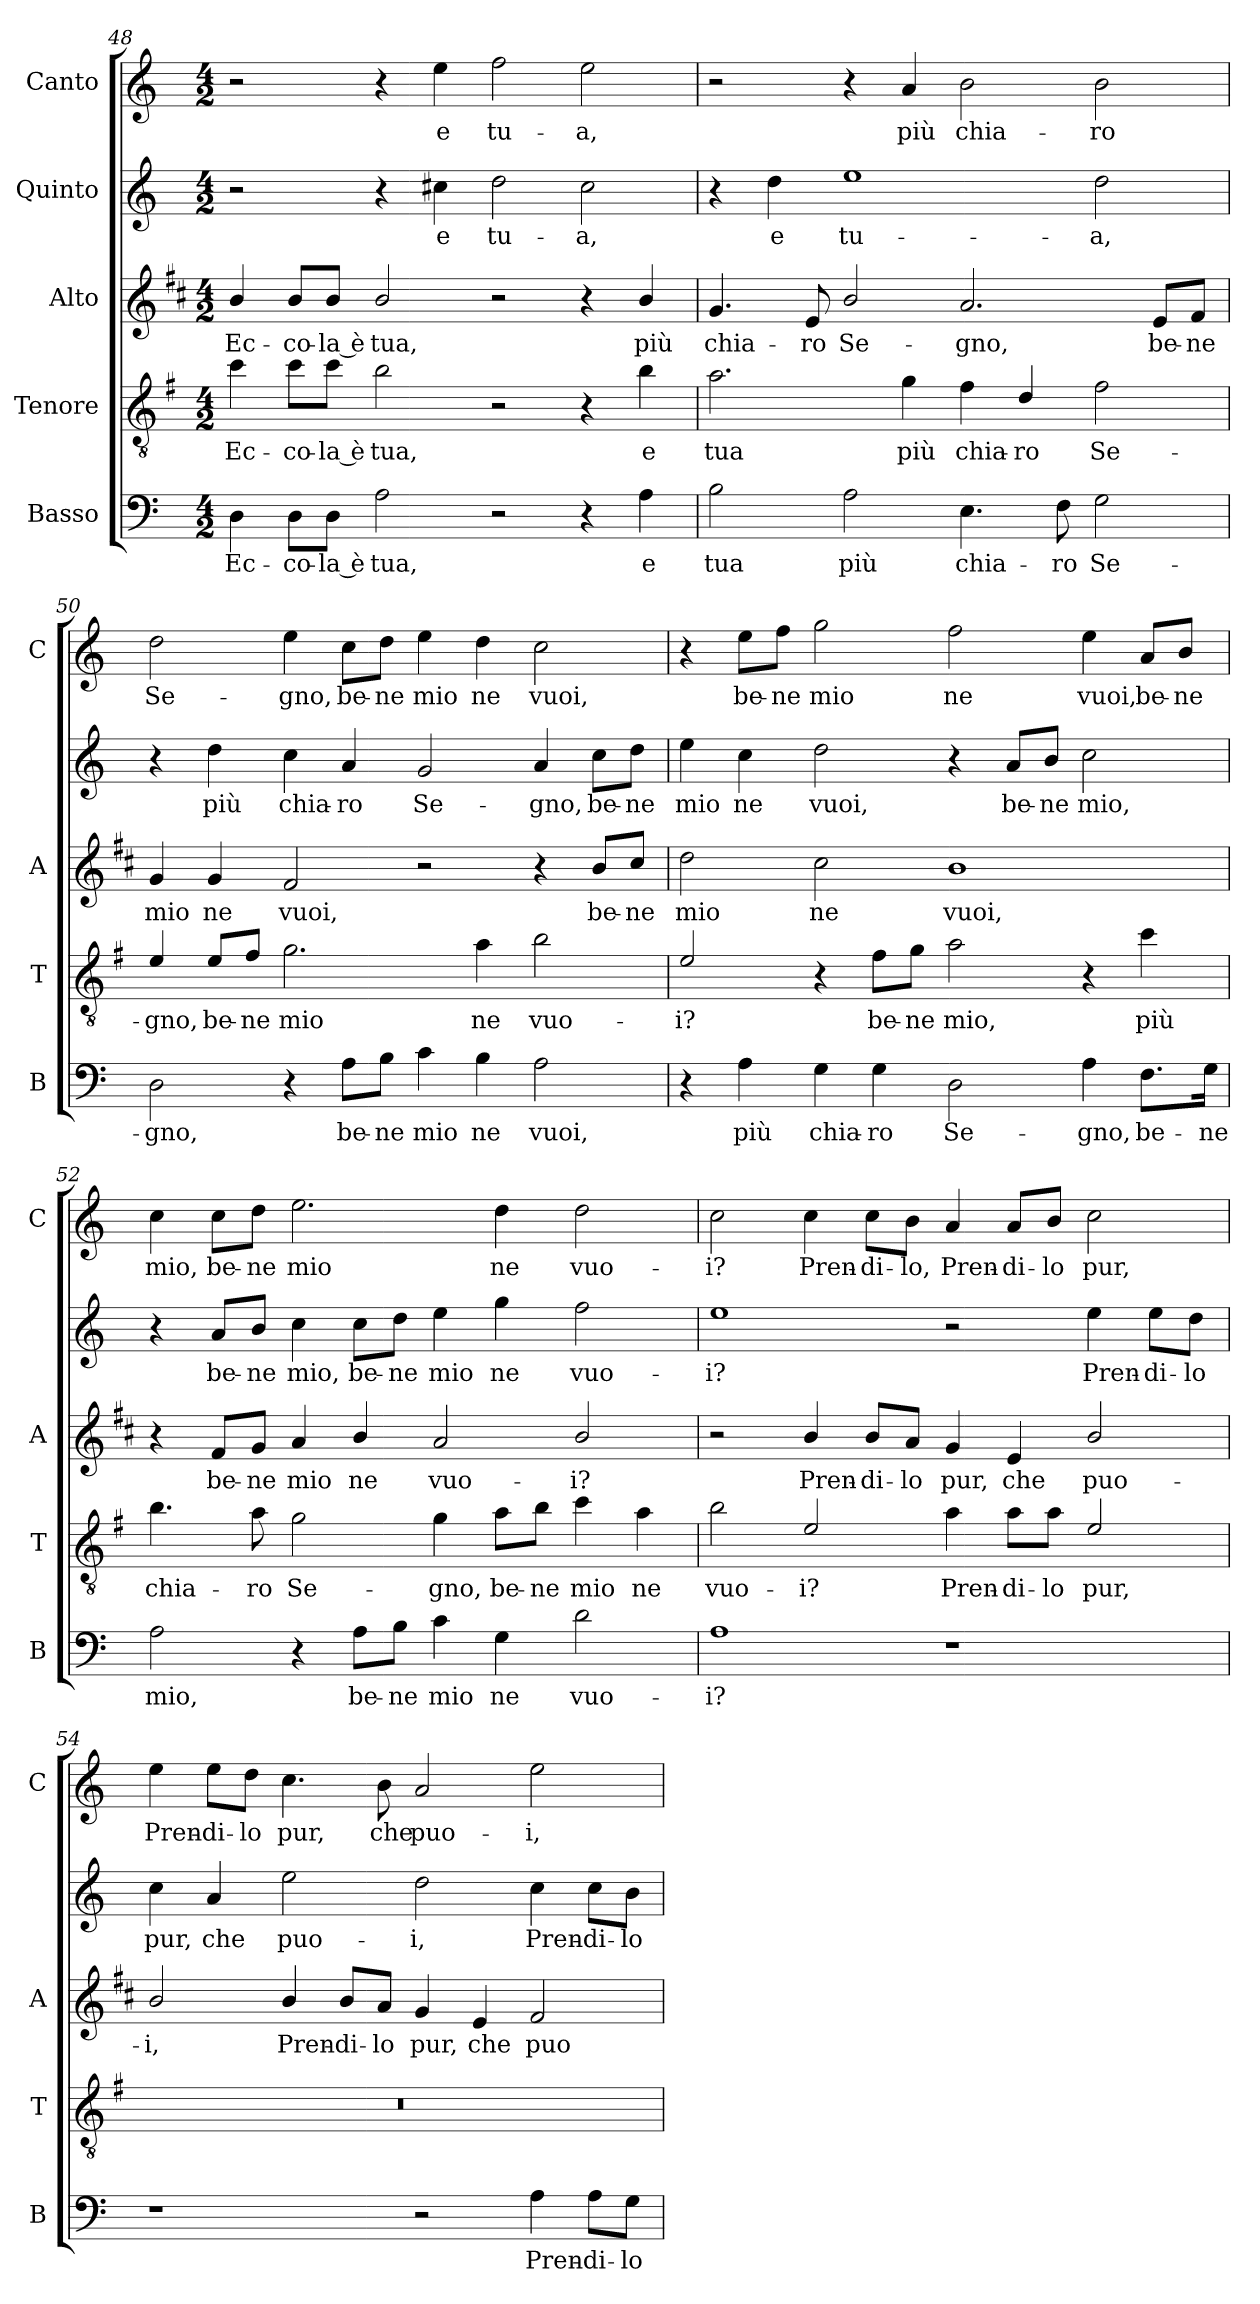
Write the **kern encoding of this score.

**kern	**text	**kern	**text	**kern	**text	**kern	**text	**kern	**text
*part5	*part5	*part4	*part4	*part3	*part3	*part2	*part2	*part1	*part1
*staff5	*staff5	*staff4	*staff4	*staff3	*staff3	*staff2	*staff2	*staff1	*staff1
*I"Basso	*	*I"Tenore	*	*I"Alto	*	*I"Quinto	*	*I"Canto	*
*I'B	*	*I'T	*	*I'A	*	*	*	*I'C	*
*clefF4	*	*clefGv2	*	*clefG2	*	*clefG2	*	*clefG2	*
*	*	*ITrd4c7	*	*ITrd1c2	*	*	*	*	*
*k[]	*	*k[]	*	*k[]	*	*k[]	*	*k[]	*
*C:	*	*C:	*	*C:	*	*C:	*	*C:	*
*M4/2	*	*M4/2	*	*M4/2	*	*M4/2	*	*M4/2	*
=48	=48	=48	=48	=48	=48	=48	=48	=48	=48
!	!LO:LY:b	!	!LO:LY:b	!	!LO:LY:b	!	!	!	!
4D\	Ec-	4f\	Ec-	4a/	Ec-	2r	.	2r	.
!	!LO:LY:b	!	!LO:LY:b	!	!LO:LY:b	!	!	!	!
8D\L	-co-	8f\L	-co-	8a/L	-co-	.	.	.	.
!	!LO:LY:b	!	!LO:LY:b	!	!LO:LY:b	!	!	!	!
8D\J	-la è	8f\J	-la è	8a/J	-la è	.	.	.	.
!	!LO:LY:b	!	!LO:LY:b	!	!LO:LY:b	!	!	!	!
2A\	tua,	2e\	tua,	2a/	tua,	4r	.	4r	.
!	!	!	!	!	!	!	!LO:LY:b	!	!LO:LY:b
.	.	.	.	.	.	4cc#X\	e	4ee\	e
!	!	!	!	!	!	!	!LO:LY:b	!	!LO:LY:b
2r	.	2r	.	2r	.	2dd\	tu-	2ff\	tu-
!	!	!	!	!	!	!	!LO:LY:b	!	!LO:LY:b
4r	.	4r	.	4r	.	2cc#\	-a,	2ee\	-a,
!	!LO:LY:b	!	!LO:LY:b	!	!LO:LY:b	!	!	!	!
4A\	e	4e\	e	4a/	più	.	.	.	.
=49	=49	=49	=49	=49	=49	=49	=49	=49	=49
!	!LO:LY:b	!	!LO:LY:b	!	!LO:LY:b	!	!	!	!
2B\	tua	2.d\	tua	4.f/	chia-	4r	.	2r	.
!	!	!	!	!	!	!	!LO:LY:b	!	!
.	.	.	.	.	.	4dd\	e	.	.
!	!	!	!	!	!LO:LY:b	!	!	!	!
.	.	.	.	8d/	-ro	.	.	.	.
!	!LO:LY:b	!	!	!	!LO:LY:b	!	!LO:LY:b	!	!
2A\	più	.	.	2a/	Se-	1ee	tu-	4r	.
!	!	!	!LO:LY:b	!	!	!	!	!	!LO:LY:b
.	.	4c\	più	.	.	.	.	4a/	più
!	!LO:LY:b	!	!LO:LY:b	!	!LO:LY:b	!	!	!	!LO:LY:b
4.E\	chia-	4B\	chia-	2.g/	-gno,	.	.	2b\	chia-
!	!	!	!LO:LY:b	!	!	!	!	!	!
.	.	4G/	-ro	.	.	.	.	.	.
!	!LO:LY:b	!	!	!	!	!	!	!	!
8F\	-ro	.	.	.	.	.	.	.	.
!	!LO:LY:b	!	!LO:LY:b	!	!	!	!LO:LY:b	!	!LO:LY:b
2G\	Se-	2B\	Se-	.	.	2dd\	-a,	2b\	-ro
!	!	!	!	!	!LO:LY:b	!	!	!	!
.	.	.	.	8d/L	be-	.	.	.	.
!	!	!	!	!	!LO:LY:b	!	!	!	!
.	.	.	.	8e/J	-ne	.	.	.	.
!!LO:LB:g=z
=50	=50	=50	=50	=50	=50	=50	=50	=50	=50
!	!LO:LY:b	!	!LO:LY:b	!	!LO:LY:b	!	!	!	!LO:LY:b
2D\	-gno,	4A/	-gno,	4f/	mio	4r	.	2dd\	Se-
!	!	!	!LO:LY:b	!	!LO:LY:b	!	!LO:LY:b	!	!
.	.	8A/L	be-	4f/	ne	4dd\	più	.	.
!	!	!	!LO:LY:b	!	!	!	!	!	!
.	.	8B/J	-ne	.	.	.	.	.	.
!	!	!	!LO:LY:b	!	!LO:LY:b	!	!LO:LY:b	!	!LO:LY:b
4r	.	2.c\	mio	2e/	vuoi,	4cc\	chia-	4ee\	-gno,
!	!LO:LY:b	!	!	!	!	!	!LO:LY:b	!	!LO:LY:b
8A\L	be-	.	.	.	.	4a/	-ro	8cc\L	be-
!	!LO:LY:b	!	!	!	!	!	!	!	!LO:LY:b
8B\J	-ne	.	.	.	.	.	.	8dd\J	-ne
!	!LO:LY:b	!	!	!	!	!	!LO:LY:b	!	!LO:LY:b
4c\	mio	.	.	2r	.	2g/	Se-	4ee\	mio
!	!LO:LY:b	!	!LO:LY:b	!	!	!	!	!	!LO:LY:b
4B\	ne	4d\	ne	.	.	.	.	4dd\	ne
!	!LO:LY:b	!	!LO:LY:b	!	!	!	!LO:LY:b	!	!LO:LY:b
2A\	vuoi,	2e\	vuo-	4r	.	4a/	-gno,	2cc\	vuoi,
!	!	!	!	!	!LO:LY:b	!	!LO:LY:b	!	!
.	.	.	.	8a/L	be-	8cc\L	be-	.	.
!	!	!	!	!	!LO:LY:b	!	!LO:LY:b	!	!
.	.	.	.	8b/J	-ne	8dd\J	-ne	.	.
=51	=51	=51	=51	=51	=51	=51	=51	=51	=51
!	!	!	!LO:LY:b	!	!LO:LY:b	!	!LO:LY:b	!	!
4r	.	2A/	-i?	2cc\	mio	4ee\	mio	4r	.
!	!LO:LY:b	!	!	!	!	!	!LO:LY:b	!	!LO:LY:b
4A\	più	.	.	.	.	4cc\	ne	8ee\L	be-
!	!	!	!	!	!	!	!	!	!LO:LY:b
.	.	.	.	.	.	.	.	8ff\J	-ne
!	!LO:LY:b	!	!	!	!LO:LY:b	!	!LO:LY:b	!	!LO:LY:b
4G\	chia-	4r	.	2b\	ne	2dd\	vuoi,	2gg\	mio
!	!LO:LY:b	!	!LO:LY:b	!	!	!	!	!	!
4G\	-ro	8B\L	be-	.	.	.	.	.	.
!	!	!	!LO:LY:b	!	!	!	!	!	!
.	.	8c\J	-ne	.	.	.	.	.	.
!	!LO:LY:b	!	!LO:LY:b	!	!LO:LY:b	!	!	!	!LO:LY:b
2D\	Se-	2d\	mio,	1a	vuoi,	4r	.	2ff\	ne
!	!	!	!	!	!	!	!LO:LY:b	!	!
.	.	.	.	.	.	8a/L	be-	.	.
!	!	!	!	!	!	!	!LO:LY:b	!	!
.	.	.	.	.	.	8b/J	-ne	.	.
!	!LO:LY:b	!	!	!	!	!	!LO:LY:b	!	!LO:LY:b
4A\	-gno,	4r	.	.	.	2cc\	mio,	4ee\	vuoi,
!	!LO:LY:b	!	!LO:LY:b	!	!	!	!	!	!LO:LY:b
8.F\L	be-	4f\	più	.	.	.	.	8a/L	be-
!	!	!	!	!	!	!	!	!	!LO:LY:b
.	.	.	.	.	.	.	.	8b/J	-ne
!	!LO:LY:b	!	!	!	!	!	!	!	!
16G\Jk	-ne	.	.	.	.	.	.	.	.
=52	=52	=52	=52	=52	=52	=52	=52	=52	=52
!	!LO:LY:b	!	!LO:LY:b	!	!	!	!	!	!LO:LY:b
2A\	mio,	4.e\	chia-	4r	.	4r	.	4cc\	mio,
!	!	!	!	!	!LO:LY:b	!	!LO:LY:b	!	!LO:LY:b
.	.	.	.	8e/L	be-	8a/L	be-	8cc\L	be-
!	!	!	!LO:LY:b	!	!LO:LY:b	!	!LO:LY:b	!	!LO:LY:b
.	.	8d\	-ro	8f/J	-ne	8b/J	-ne	8dd\J	-ne
!	!	!	!LO:LY:b	!	!LO:LY:b	!	!LO:LY:b	!	!LO:LY:b
4r	.	2c\	Se-	4g/	mio	4cc\	mio,	2.ee\	mio
!	!LO:LY:b	!	!	!	!LO:LY:b	!	!LO:LY:b	!	!
8A\L	be-	.	.	4a/	ne	8cc\L	be-	.	.
!	!LO:LY:b	!	!	!	!	!	!LO:LY:b	!	!
8B\J	-ne	.	.	.	.	8dd\J	-ne	.	.
!	!LO:LY:b	!	!LO:LY:b	!	!LO:LY:b	!	!LO:LY:b	!	!
4c\	mio	4c\	-gno,	2g/	vuo-	4ee\	mio	.	.
!	!LO:LY:b	!	!LO:LY:b	!	!	!	!LO:LY:b	!	!LO:LY:b
4G\	ne	8d\L	be-	.	.	4gg\	ne	4dd\	ne
!	!	!	!LO:LY:b	!	!	!	!	!	!
.	.	8e\J	-ne	.	.	.	.	.	.
!	!LO:LY:b	!	!LO:LY:b	!	!LO:LY:b	!	!LO:LY:b	!	!LO:LY:b
2d\	vuo-	4f\	mio	2a/	-i?	2ff\	vuo-	2dd\	vuo-
!	!	!	!LO:LY:b	!	!	!	!	!	!
.	.	4d\	ne	.	.	.	.	.	.
!!LO:PB:g=z
=53	=53	=53	=53	=53	=53	=53	=53	=53	=53
!	!LO:LY:b	!	!LO:LY:b	!	!	!	!LO:LY:b	!	!LO:LY:b
1A	-i?	2e\	vuo-	2r	.	1ee	-i?	2cc\	-i?
!	!	!	!LO:LY:b	!	!LO:LY:b	!	!	!	!LO:LY:b
.	.	2A/	-i?	4a/	Pren-	.	.	4cc\	Pren-
!	!	!	!	!	!LO:LY:b	!	!	!	!LO:LY:b
.	.	.	.	8a/L	-di-	.	.	8cc\L	-di-
!	!	!	!	!	!LO:LY:b	!	!	!	!LO:LY:b
.	.	.	.	8g/J	-lo	.	.	8b\J	-lo,
!	!	!	!LO:LY:b	!	!LO:LY:b	!	!	!	!LO:LY:b
1r	.	4d\	Pren-	4f/	pur,	2r	.	4a/	Pren-
!	!	!	!LO:LY:b	!	!LO:LY:b	!	!	!	!LO:LY:b
.	.	8d\L	-di-	4d/	che	.	.	8a/L	-di-
!	!	!	!LO:LY:b	!	!	!	!	!	!LO:LY:b
.	.	8d\J	-lo	.	.	.	.	8b/J	-lo
!	!	!	!LO:LY:b	!	!LO:LY:b	!	!LO:LY:b	!	!LO:LY:b
.	.	2A/	pur,	2a/	puo-	4ee\	Pren-	2cc\	pur,
!	!	!	!	!	!	!	!LO:LY:b	!	!
.	.	.	.	.	.	8ee\L	-di-	.	.
!	!	!	!	!	!	!	!LO:LY:b	!	!
.	.	.	.	.	.	8dd\J	-lo	.	.
=54	=54	=54	=54	=54	=54	=54	=54	=54	=54
!	!	!	!	!	!LO:LY:b	!	!LO:LY:b	!	!LO:LY:b
1r	.	0r	.	2a/	-i,	4cc\	pur,	4ee\	Pren-
!	!	!	!	!	!	!	!LO:LY:b	!	!LO:LY:b
.	.	.	.	.	.	4a/	che	8ee\L	-di-
!	!	!	!	!	!	!	!	!	!LO:LY:b
.	.	.	.	.	.	.	.	8dd\J	-lo
!	!	!	!	!	!LO:LY:b	!	!LO:LY:b	!	!LO:LY:b
.	.	.	.	4a/	Pren-	2ee\	puo-	4.cc\	pur,
!	!	!	!	!	!LO:LY:b	!	!	!	!
.	.	.	.	8a/L	-di-	.	.	.	.
!	!	!	!	!	!LO:LY:b	!	!	!	!LO:LY:b
.	.	.	.	8g/J	-lo	.	.	8b\	che
!	!	!	!	!	!LO:LY:b	!	!LO:LY:b	!	!LO:LY:b
2r	.	.	.	4f/	pur,	2dd\	-i,	2a/	puo-
!	!	!	!	!	!LO:LY:b	!	!	!	!
.	.	.	.	4d/	che	.	.	.	.
!	!LO:LY:b	!	!	!	!LO:LY:b	!	!LO:LY:b	!	!LO:LY:b
4A\	Pren-	.	.	2e/	puo-	4cc\	Pren-	2ee\	-i,
!	!LO:LY:b	!	!	!	!	!	!LO:LY:b	!	!
8A\L	-di-	.	.	.	.	8cc\L	-di-	.	.
!	!LO:LY:b	!	!	!	!	!	!LO:LY:b	!	!
8G\J	-lo	.	.	.	.	8b\J	-lo	.	.
=	=	=	=	=	=	=	=	=	=
*-	*-	*-	*-	*-	*-	*-	*-	*-	*-
